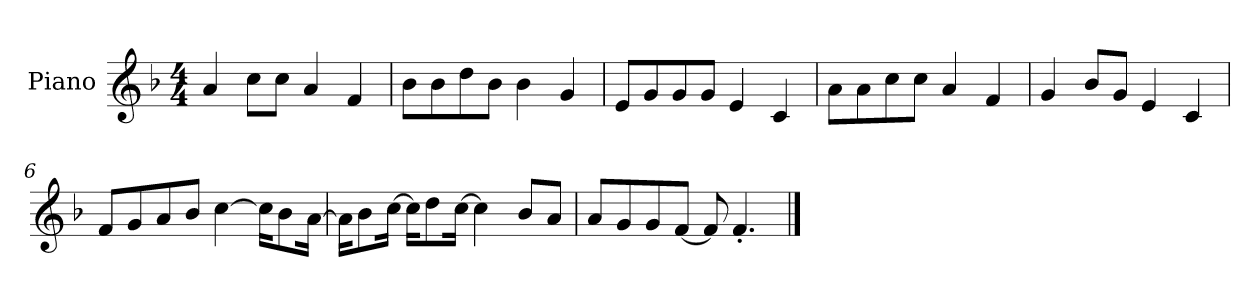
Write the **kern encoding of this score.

**kern
*part1
*staff1
*I"Piano
*I'P-no
*clefG2
*k[b-]
*M4/4
*MM90
=1
4a/
8cc\L
8cc\J
4a/
4f/
=2
8b-\L
8b-\
8dd\
8b-\J
4b-\
4g/
=3
8e/L
8g/
8g/
8g/J
4e/
4c/
=4
8a\L
8a\
8cc\
8cc\J
4a/
4f/
=5
4g/
8b-/L
8g/J
4e/
4c/
=6
8f/L
8g/
8a/
8b-/J
[4cc\
16cc\KL]
8b-\
[16a\Jk
!!LO:LB:g=z
=7
16a\KL]
8b-\
[16cc\Jk
16cc\KL]
8dd\
[16cc\Jk
4cc\]
8b-/L
8a/J
=8
8a/L
8g/
8g/
[8f/J
8f/]
4.f'/
==
*-
